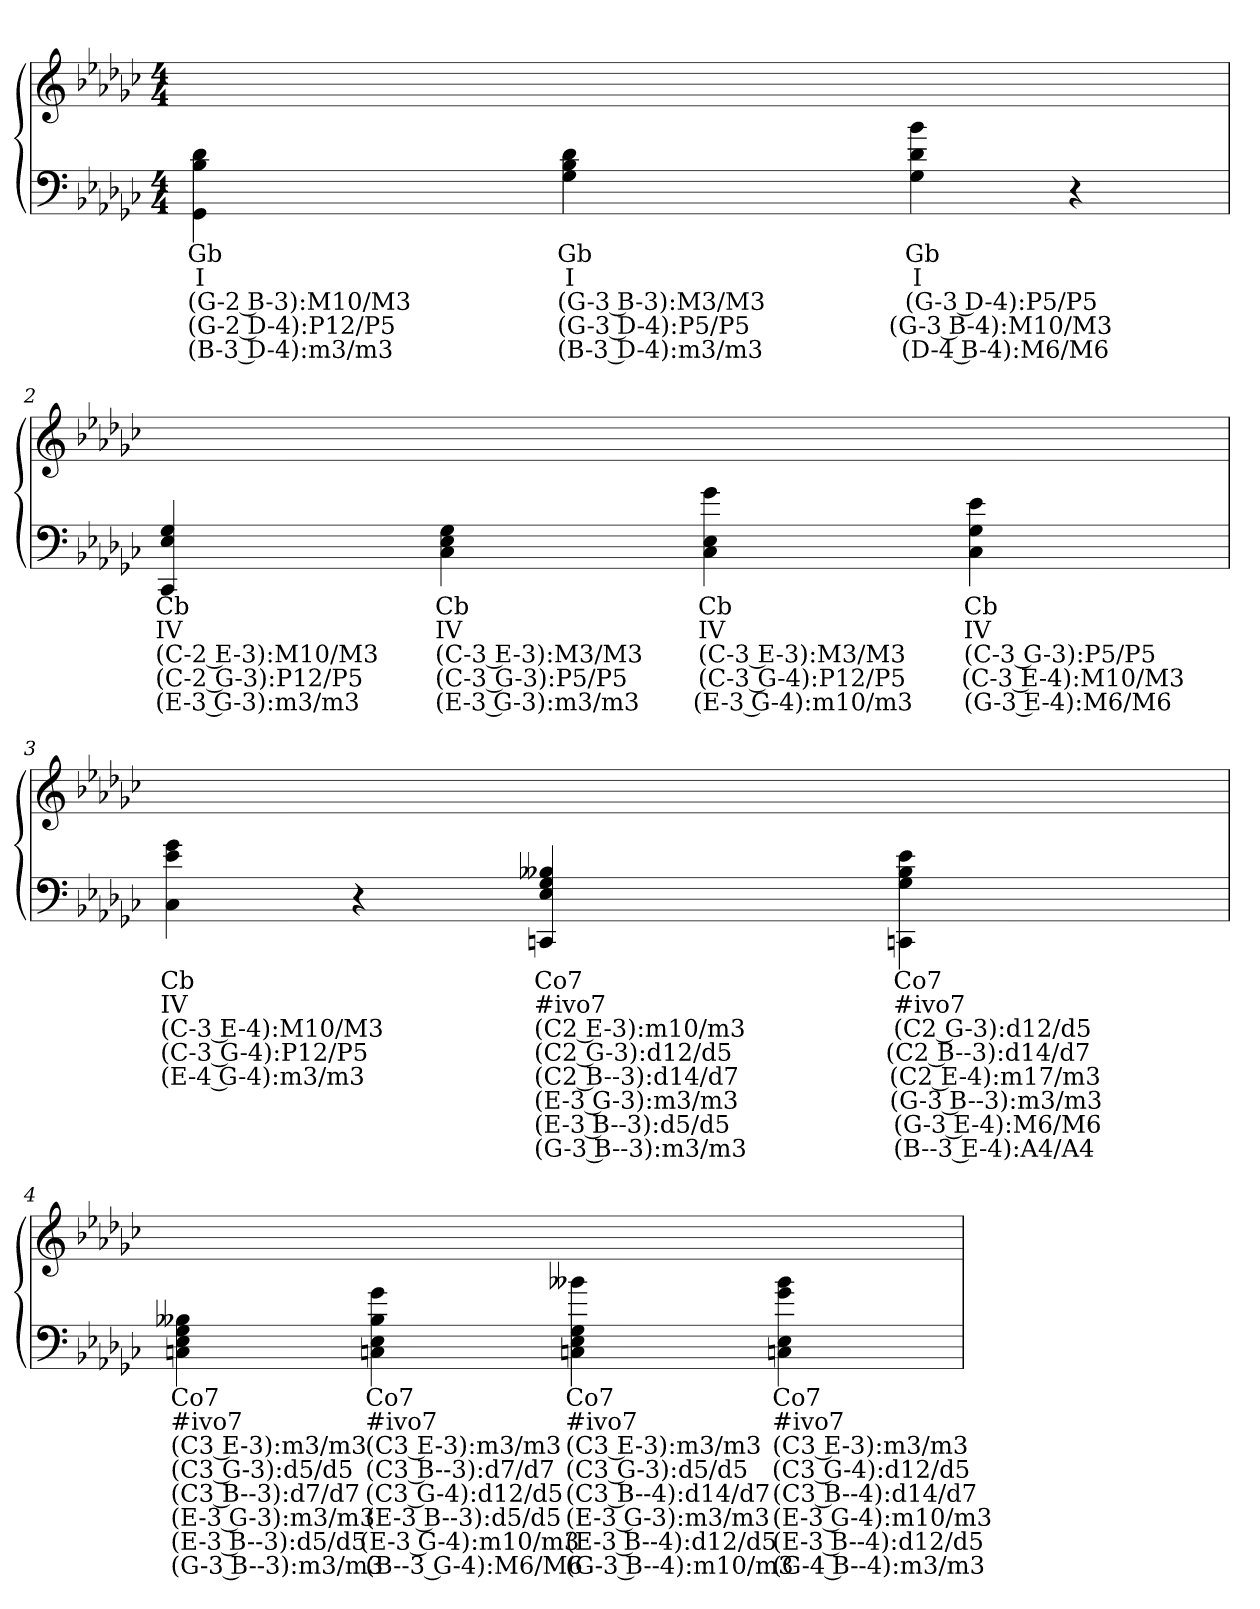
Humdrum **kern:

**kern	**text	**text	**text	**text	**text	**text	**text	**text	**kern
*part2	*part2	*part2	*part2	*part2	*part2	*part2	*part2	*part2	*part1
*staff2	*staff2	*staff2	*staff2	*staff2	*staff2	*staff2	*staff2	*staff2	*staff1
*clefF4	*	*	*	*	*	*	*	*	*clefG2
*k[b-e-a-d-g-c-]	*	*	*	*	*	*	*	*	*k[b-e-a-d-g-c-]
*G-:	*	*	*	*	*	*	*	*	*G-:
*M4/4	*	*	*	*	*	*	*	*	*M4/4
*MM60	*	*	*	*	*	*	*	*	*MM60
=1	=1	=1	=1	=1	=1	=1	=1	=1	=1
4GG- 4B- 4d-	Gb	I	(G-2 B-3):M10/M3	(G-2 D-4):P12/P5	(B-3 D-4):m3/m3	.	.	.	1ryy
4G- 4B- 4d-	Gb	I	(G-3 B-3):M3/M3	(G-3 D-4):P5/P5	(B-3 D-4):m3/m3	.	.	.	.
4G- 4d- 4b-	Gb	I	(G-3 D-4):P5/P5	(G-3 B-4):M10/M3	(D-4 B-4):M6/M6	.	.	.	.
4r	.	.	.	.	.	.	.	.	.
=2	=2	=2	=2	=2	=2	=2	=2	=2	=2
4CC- 4E- 4G-	Cb	IV	(C-2 E-3):M10/M3	(C-2 G-3):P12/P5	(E-3 G-3):m3/m3	.	.	.	1ryy
4C- 4E- 4G-	Cb	IV	(C-3 E-3):M3/M3	(C-3 G-3):P5/P5	(E-3 G-3):m3/m3	.	.	.	.
4C- 4E- 4g-	Cb	IV	(C-3 E-3):M3/M3	(C-3 G-4):P12/P5	(E-3 G-4):m10/m3	.	.	.	.
4C- 4G- 4e-	Cb	IV	(C-3 G-3):P5/P5	(C-3 E-4):M10/M3	(G-3 E-4):M6/M6	.	.	.	.
=3	=3	=3	=3	=3	=3	=3	=3	=3	=3
4C- 4e- 4g-	Cb	IV	(C-3 E-4):M10/M3	(C-3 G-4):P12/P5	(E-4 G-4):m3/m3	.	.	.	1ryy
4r	.	.	.	.	.	.	.	.	.
4CCn 4E- 4G- 4B--X	Co7	#ivo7	(C2 E-3):m10/m3	(C2 G-3):d12/d5	(C2 B--3):d14/d7	(E-3 G-3):m3/m3	(E-3 B--3):d5/d5	(G-3 B--3):m3/m3	.
4CCn 4G- 4B-- 4e-	Co7	#ivo7	(C2 G-3):d12/d5	(C2 B--3):d14/d7	(C2 E-4):m17/m3	(G-3 B--3):m3/m3	(G-3 E-4):M6/M6	(B--3 E-4):A4/A4	.
=4	=4	=4	=4	=4	=4	=4	=4	=4	=4
4Cn 4E- 4G- 4B--X	Co7	#ivo7	(C3 E-3):m3/m3	(C3 G-3):d5/d5	(C3 B--3):d7/d7	(E-3 G-3):m3/m3	(E-3 B--3):d5/d5	(G-3 B--3):m3/m3	1ryy
4Cn 4E- 4B-- 4g-	Co7	#ivo7	(C3 E-3):m3/m3	(C3 B--3):d7/d7	(C3 G-4):d12/d5	(E-3 B--3):d5/d5	(E-3 G-4):m10/m3	(B--3 G-4):M6/M6	.
4Cn 4E- 4G- 4b--X	Co7	#ivo7	(C3 E-3):m3/m3	(C3 G-3):d5/d5	(C3 B--4):d14/d7	(E-3 G-3):m3/m3	(E-3 B--4):d12/d5	(G-3 B--4):m10/m3	.
4Cn 4E- 4g- 4b--	Co7	#ivo7	(C3 E-3):m3/m3	(C3 G-4):d12/d5	(C3 B--4):d14/d7	(E-3 G-4):m10/m3	(E-3 B--4):d12/d5	(G-4 B--4):m3/m3	.
=	=	=	=	=	=	=	=	=	=
*-	*-	*-	*-	*-	*-	*-	*-	*-	*-
